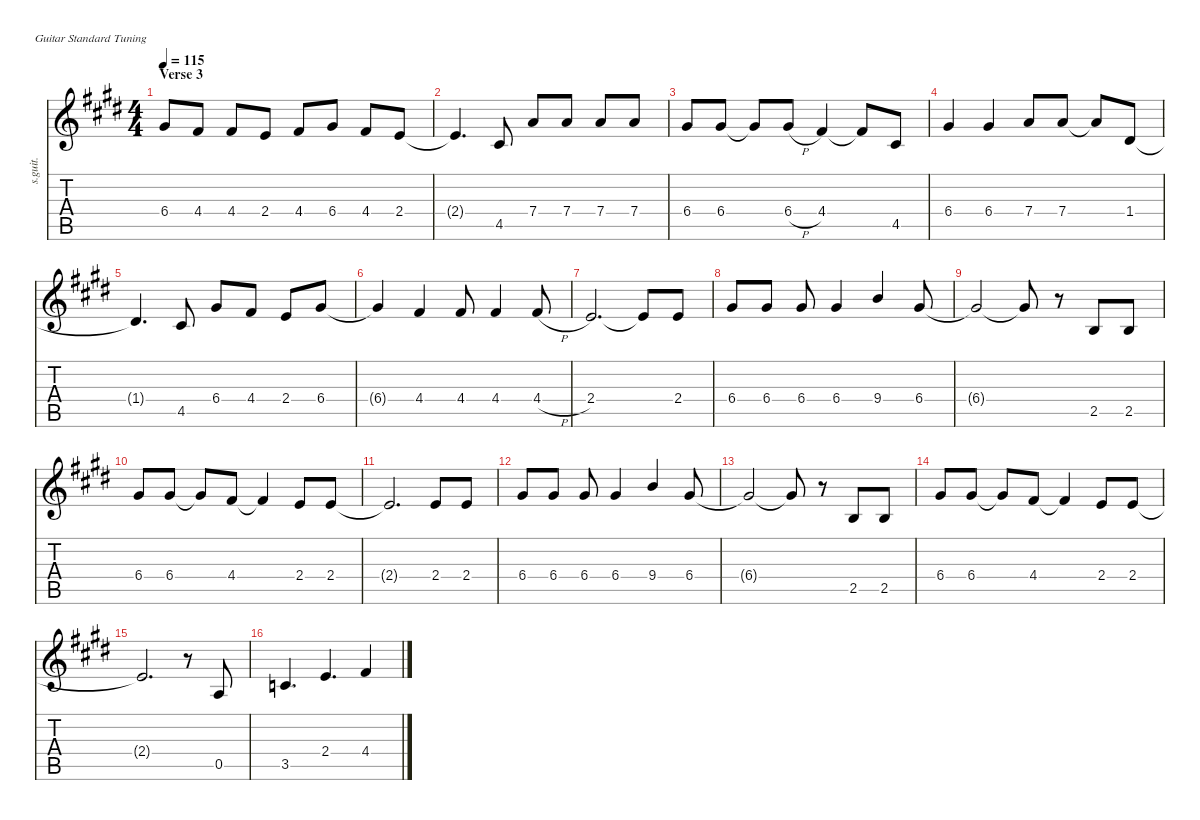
\defaultSystemsLayout 4
\hideDynamics
\bracketExtendMode nobrackets
\otherSystemsTrackNameOrientation horizontal
\track ("Steel Guitar" "s.guit.") {instrument acousticguitarsteel}
\staff {score tabs}
\tuning (E4 B3 G3 D3 A2 E2)
\ts (4 4)
\section ("" "Verse 3")
\tempo 115
\clef g2
\ks e
6.4{acc #}.8{dy mf beam Up} 4.4{acc #}.8{beam Up} 4.4{acc #}.8{beam Up} 2.4{acc forcenatural}.8{beam Up} 4.4{acc #}.8{beam Up} 6.4{acc #}.8{beam Up} 4.4{acc #}.8{beam Up} 2.4{acc forcenatural}.8{beam Up} |
2.4{t acc forcenatural}.4{d beam Up} 4.5{acc #}.8{beam Up} 7.4{acc forcenatural}.8{beam Up} 7.4{acc forcenatural}.8{beam Up} 7.4{acc forcenatural}.8{beam Up} 7.4{acc forcenatural}.8{beam Up} |
6.4{acc #}.8{beam Up} 6.4{acc #}.8{beam Up} 6.4{t acc #}.8{beam Up} 6.4{h acc #}.8{beam Up} 4.4{acc #}.4{beam Up} 4.4{t acc #}.8{beam Up} 4.5{acc #}.8{beam Up} |
6.4{acc #}.4{beam Up} 6.4{acc #}.4{beam Up} 7.4{acc forcenatural}.8{beam Up} 7.4{acc forcenatural}.8{beam Up} 7.4{t acc forcenatural}.8{beam Up} 1.4{acc #}.8{beam Up} |
1.4{t acc #}.4{d beam Up} 4.5{acc #}.8{beam Up} 6.4{acc #}.8{beam Up} 4.4{acc #}.8{beam Up} 2.4{acc forcenatural}.8{beam Up} 6.4{acc #}.8{beam Up} |
6.4{t acc #}.4{beam Up} 4.4{acc #}.4{beam Up} 4.4{acc #}.8{beam Up} 4.4{acc #}.4{beam Up} 4.4{h acc #}.8{beam Up} |
2.4{acc forcenatural}.2{d beam Up} 2.4{t acc forcenatural}.8{beam Up} 2.4{acc forcenatural}.8{beam Up} |
6.4{acc #}.8{beam Up} 6.4{acc #}.8{beam Up} 6.4{acc #}.8{beam Up} 6.4{acc #}.4{beam Up} 9.4{acc forcenatural}.4{beam Up} 6.4{acc #}.8{beam Up} |
6.4{t acc #}.2{beam Up} 6.4{t acc #}.8{beam Up} r.8{beam Up} 2.5{acc forcenatural}.8{beam Up} 2.5{acc forcenatural}.8{beam Up} |
6.4{acc #}.8{beam Up} 6.4{acc #}.8{beam Up} 6.4{t acc #}.8{beam Up} 4.4{acc #}.8{beam Up} 4.4{t acc #}.4{beam Up} 2.4{acc forcenatural}.8{beam Up} 2.4{acc forcenatural}.8{beam Up} |
2.4{t acc forcenatural}.2{d beam Up} 2.4{acc forcenatural}.8{beam Up} 2.4{acc forcenatural}.8{beam Up} |
6.4{acc #}.8{beam Up} 6.4{acc #}.8{beam Up} 6.4{acc #}.8{beam Up} 6.4{acc #}.4{beam Up} 9.4{acc forcenatural}.4{beam Up} 6.4{acc #}.8{beam Up} |
6.4{t acc #}.2{beam Up} 6.4{t acc #}.8{beam Up} r.8{beam Up} 2.5{acc forcenatural}.8{beam Up} 2.5{acc forcenatural}.8{beam Up} |
6.4{acc #}.8{beam Up} 6.4{acc #}.8{beam Up} 6.4{t acc #}.8{beam Up} 4.4{acc #}.8{beam Up} 4.4{t acc #}.4{beam Up} 2.4{acc forcenatural}.8{beam Up} 2.4{acc forcenatural}.8{beam Up} |
2.4{t acc forcenatural}.2{d beam Up} r.8{beam Up} 0.5{acc forcenatural}.8{beam Up} |
3.5{acc forcenatural}.4{d beam Up} 2.4{acc forcenatural}.4{d beam Up} 4.4{acc #}.4{beam Up}
